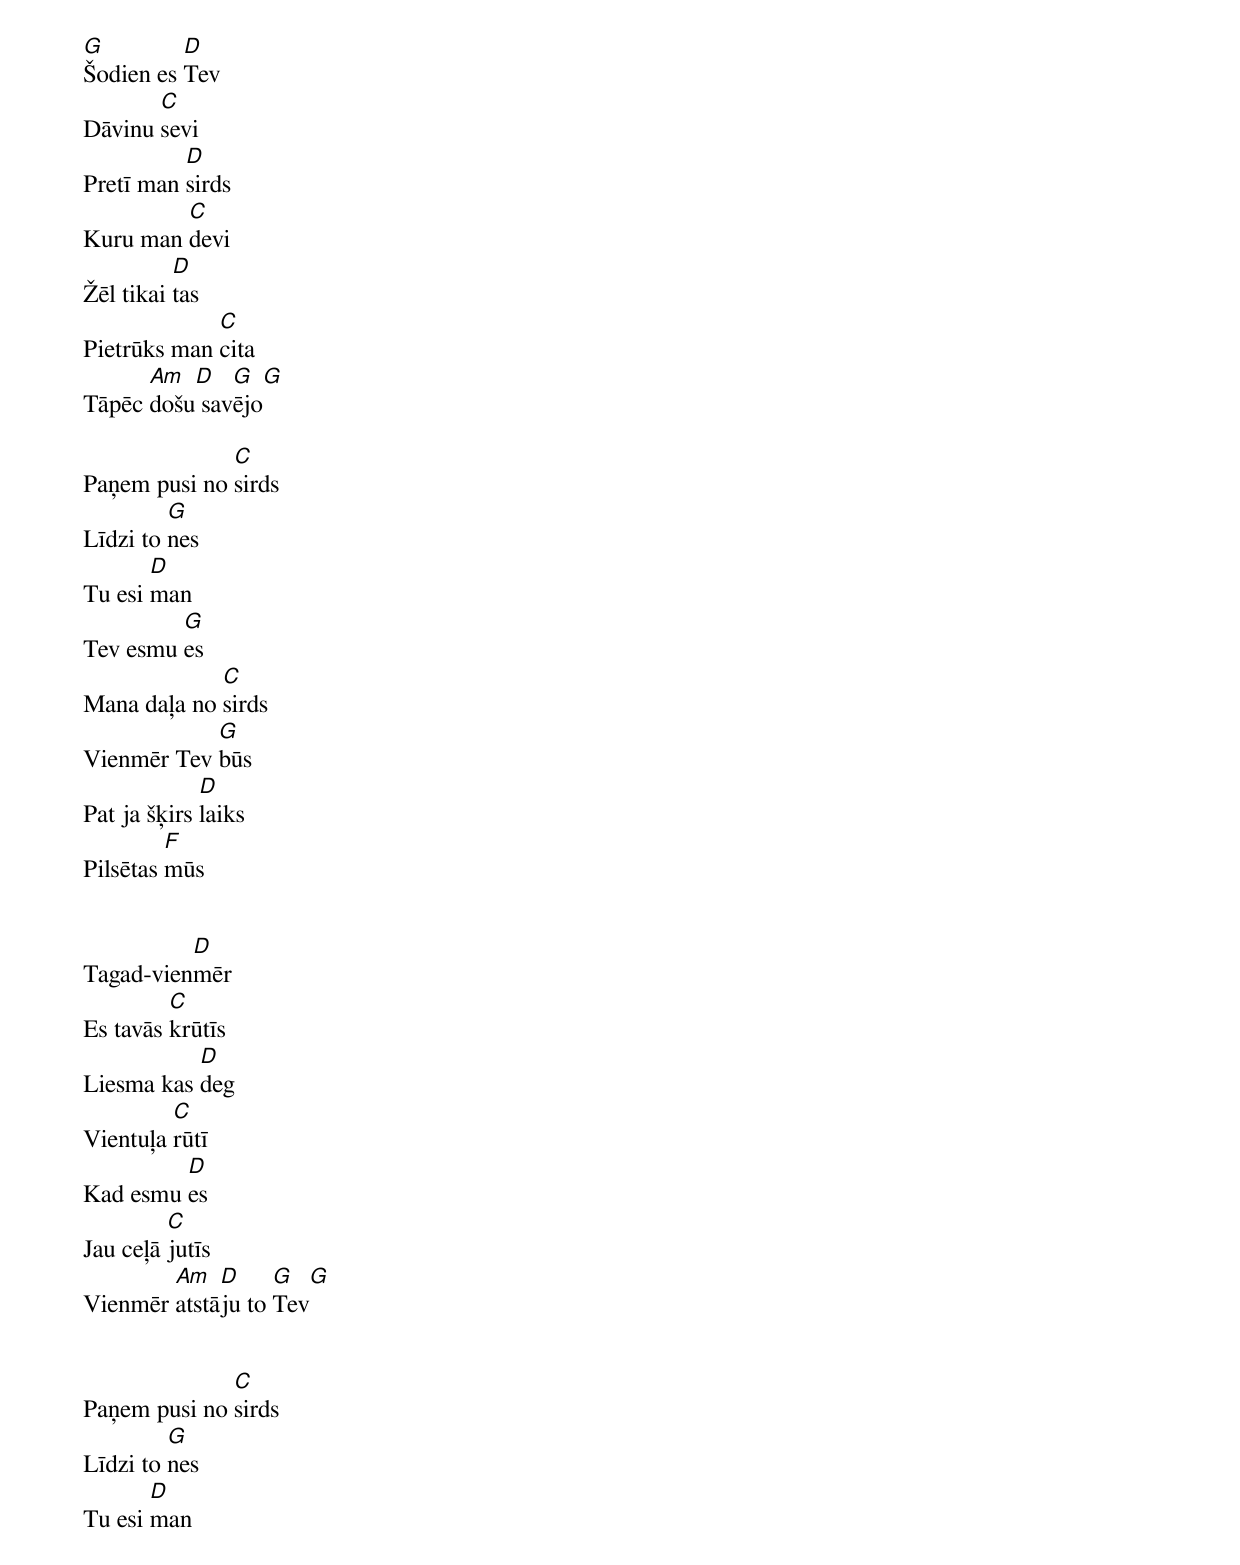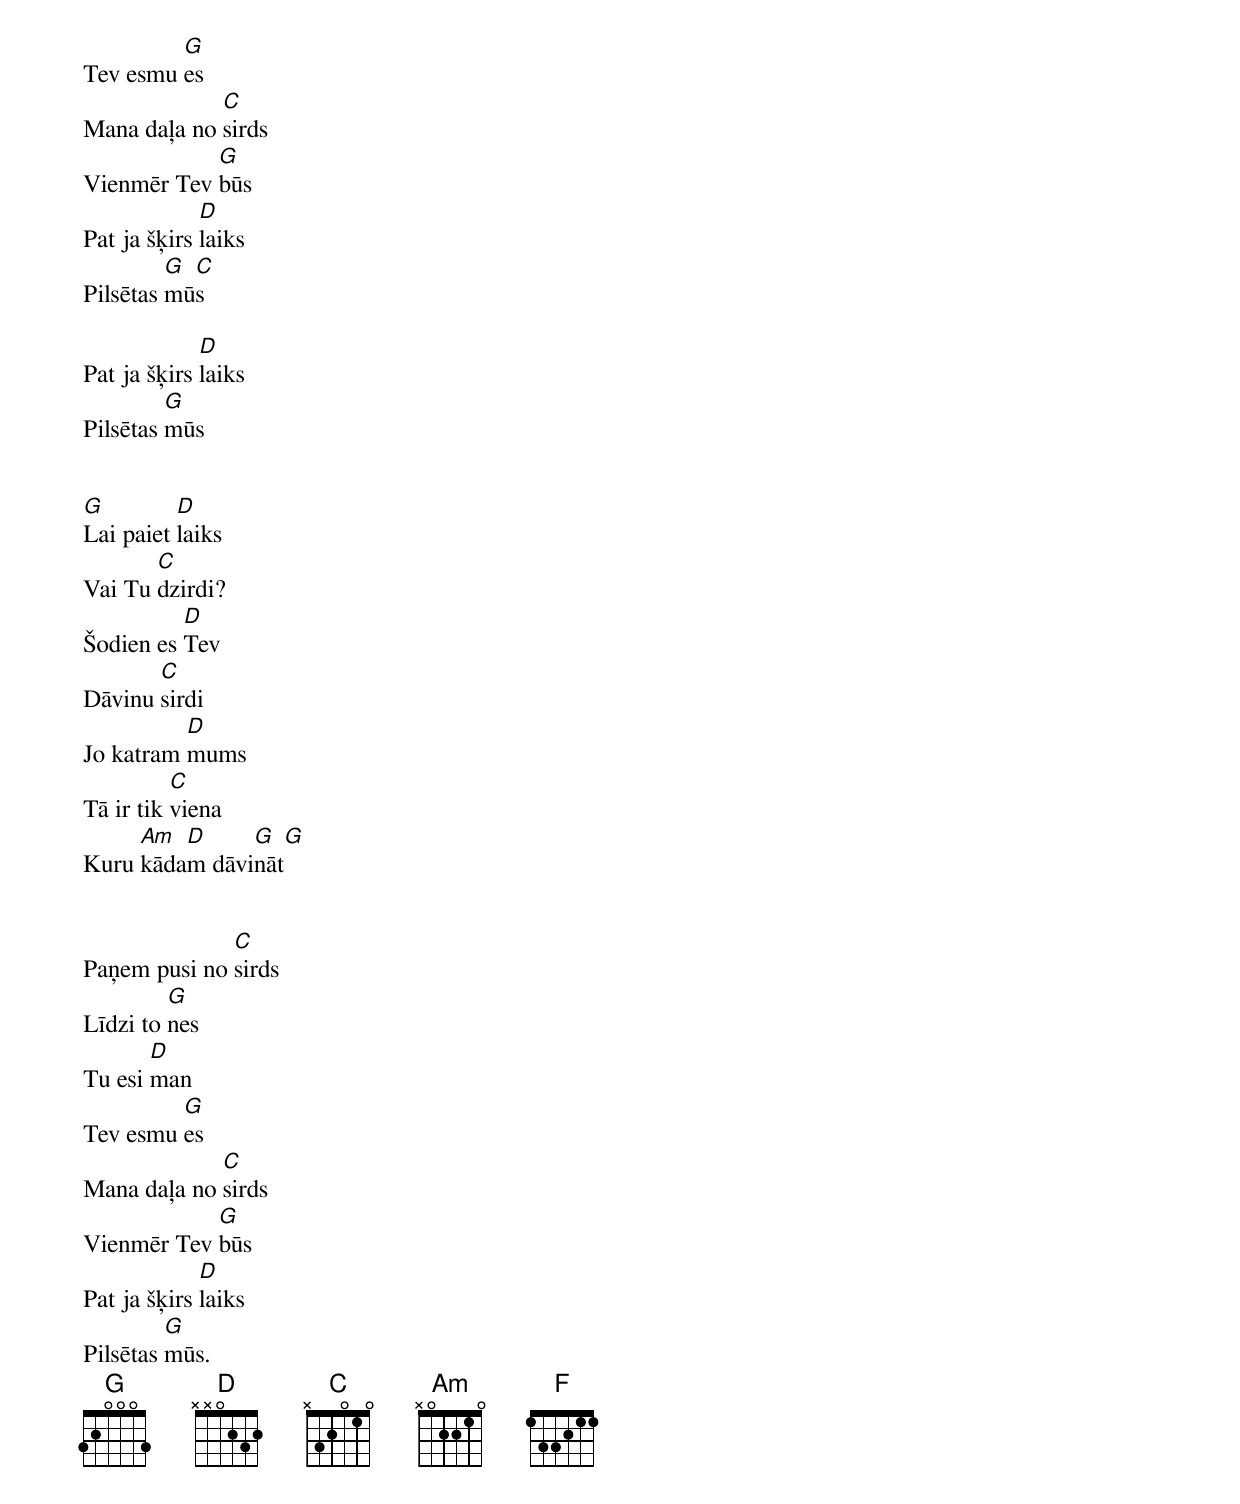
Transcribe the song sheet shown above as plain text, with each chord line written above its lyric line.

G         D
Šodien es Tev
       C
Dāvinu sevi
          D
Pretī man sirds
         C
Kuru man devi
          D
Žēl tikai tas
             C
Pietrūks man cita
      Am  D   G  G
Tāpēc došu savējo

              C
Paņem pusi no sirds
         G
Līdzi to nes
       D
Tu esi man
         G
Tev esmu es
             C
Mana daļa no sirds
            G
Vienmēr Tev būs
             D
Pat ja šķirs laiks
         F
Pilsētas mūs


          D
Tagad-vienmēr
         C
Es tavās krūtīs
           D
Liesma kas deg
         C
Vientuļa rūtī
         D
Kad esmu es
         C
Jau ceļā jutīs
        Am   D     G   G
Vienmēr atstāju to Tev


              C
Paņem pusi no sirds
         G
Līdzi to nes
       D
Tu esi man
         G
Tev esmu es
             C
Mana daļa no sirds
            G
Vienmēr Tev būs
             D
Pat ja šķirs laiks
         G C
Pilsētas mūs

             D
Pat ja šķirs laiks
         G
Pilsētas mūs


G         D
Lai paiet laiks
       C
Vai Tu dzirdi?
          D
Šodien es Tev
       C
Dāvinu sirdi
          D
Jo katram mums
          C
Tā ir tik viena
     Am  D     G   G
Kuru kādam dāvināt


              C
Paņem pusi no sirds
         G
Līdzi to nes
       D
Tu esi man
         G
Tev esmu es
             C
Mana daļa no sirds
            G
Vienmēr Tev būs
             D
Pat ja šķirs laiks
         G
Pilsētas mūs.
